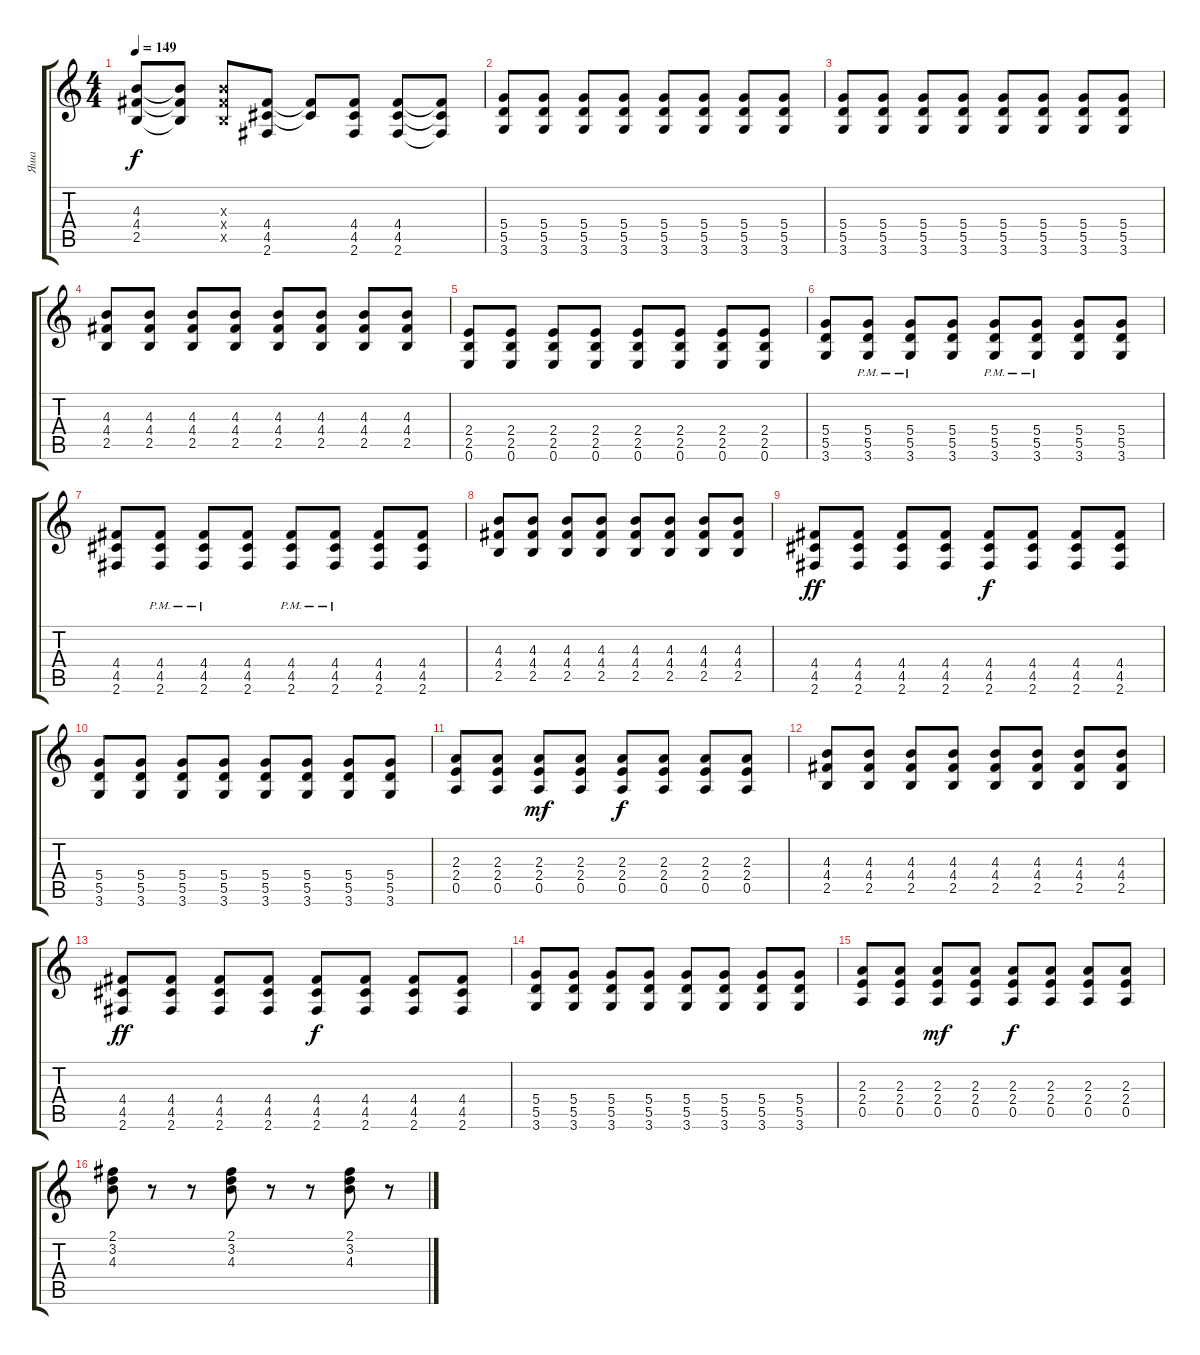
\track ("Яша" "Яша") {instrument overdrivenguitar}
\staff {score tabs}
\tuning (E4 B3 G3 D3 A2 E2) {hide}
\ts (4 4)
\tempo 149
\clef g2
\ks c
(4.3 4.4 2.5).8{dy f} (4.3{t} 4.4{t} 2.5{t}).8 (4.3{x} 4.4{x} 2.5{x}).8 (4.4 4.5 2.6).8 (4.4{t} 4.5{t}).8 (4.4 4.5 2.6).8 (4.4 4.5 2.6).8 (4.4{t} 4.5{t} 2.6{t}).8 |
(5.4 5.5 3.6).8 (5.4 5.5 3.6).8 (5.4 5.5 3.6).8 (5.4 5.5 3.6).8 (5.4 5.5 3.6).8 (5.4 5.5 3.6).8 (5.4 5.5 3.6).8 (5.4 5.5 3.6).8 |
(5.4 5.5 3.6).8 (5.4 5.5 3.6).8 (5.4 5.5 3.6).8 (5.4 5.5 3.6).8 (5.4 5.5 3.6).8 (5.4 5.5 3.6).8 (5.4 5.5 3.6).8 (5.4 5.5 3.6).8 |
(4.3 4.4 2.5).8 (4.3 4.4 2.5).8 (4.3 4.4 2.5).8 (4.3 4.4 2.5).8 (4.3 4.4 2.5).8 (4.3 4.4 2.5).8 (4.3 4.4 2.5).8 (4.3 4.4 2.5).8 |
(2.4 2.5 0.6).8 (2.4 2.5 0.6).8 (2.4 2.5 0.6).8 (2.4 2.5 0.6).8 (2.4 2.5 0.6).8 (2.4 2.5 0.6).8 (2.4 2.5 0.6).8 (2.4 2.5 0.6).8 |
(5.4 5.5 3.6).8 (5.4{pm} 5.5{pm} 3.6).8 (5.4{pm} 5.5{pm} 3.6{pm}).8 (5.4 5.5 3.6).8 (5.4{pm} 5.5{pm} 3.6{pm}).8 (5.4{pm} 5.5{pm} 3.6{pm}).8 (5.4 5.5 3.6).8 (5.4 5.5 3.6).8 |
(4.4 4.5 2.6).8 (4.4{pm} 4.5{pm} 2.6{pm}).8 (4.4{pm} 4.5{pm} 2.6{pm}).8 (4.4 4.5 2.6).8 (4.4{pm} 4.5{pm} 2.6{pm}).8 (4.4{pm} 4.5{pm} 2.6{pm}).8 (4.4 4.5 2.6).8 (4.4 4.5 2.6).8 |
(4.3 4.4 2.5).8 (4.3 4.4 2.5).8 (4.3 4.4 2.5).8 (4.3 4.4 2.5).8 (4.3 4.4 2.5).8 (4.3 4.4 2.5).8 (4.3 4.4 2.5).8 (4.3 4.4 2.5).8 |
(4.4 4.5 2.6).8{dy ff} (4.4 4.5 2.6).8 (4.4 4.5 2.6).8 (4.4 4.5 2.6).8 (4.4 4.5 2.6).8{dy f} (4.4 4.5 2.6).8 (4.4 4.5 2.6).8 (4.4 4.5 2.6).8 |
(5.4 5.5 3.6).8 (5.4 5.5 3.6).8 (5.4 5.5 3.6).8 (5.4 5.5 3.6).8 (5.4 5.5 3.6).8 (5.4 5.5 3.6).8 (5.4 5.5 3.6).8 (5.4 5.5 3.6).8 |
(2.3 2.4 0.5).8 (2.3 2.4 0.5).8 (2.3 2.4 0.5).8{dy mf} (2.3 2.4 0.5).8 (2.3 2.4 0.5).8{dy f} (2.3 2.4 0.5).8 (2.3 2.4 0.5).8 (2.3 2.4 0.5).8 |
(4.3 4.4 2.5).8 (4.3 4.4 2.5).8 (4.3 4.4 2.5).8 (4.3 4.4 2.5).8 (4.3 4.4 2.5).8 (4.3 4.4 2.5).8 (4.3 4.4 2.5).8 (4.3 4.4 2.5).8 |
(4.4 4.5 2.6).8{dy ff} (4.4 4.5 2.6).8 (4.4 4.5 2.6).8 (4.4 4.5 2.6).8 (4.4 4.5 2.6).8{dy f} (4.4 4.5 2.6).8 (4.4 4.5 2.6).8 (4.4 4.5 2.6).8 |
(5.4 5.5 3.6).8 (5.4 5.5 3.6).8 (5.4 5.5 3.6).8 (5.4 5.5 3.6).8 (5.4 5.5 3.6).8 (5.4 5.5 3.6).8 (5.4 5.5 3.6).8 (5.4 5.5 3.6).8 |
(2.3 2.4 0.5).8 (2.3 2.4 0.5).8 (2.3 2.4 0.5).8{dy mf} (2.3 2.4 0.5).8 (2.3 2.4 0.5).8{dy f} (2.3 2.4 0.5).8 (2.3 2.4 0.5).8 (2.3 2.4 0.5).8 |
(2.1 3.2 4.3).8 r.8 r.8 (2.1 3.2 4.3).8 r.8 r.8 (2.1 3.2 4.3).8 r.8
